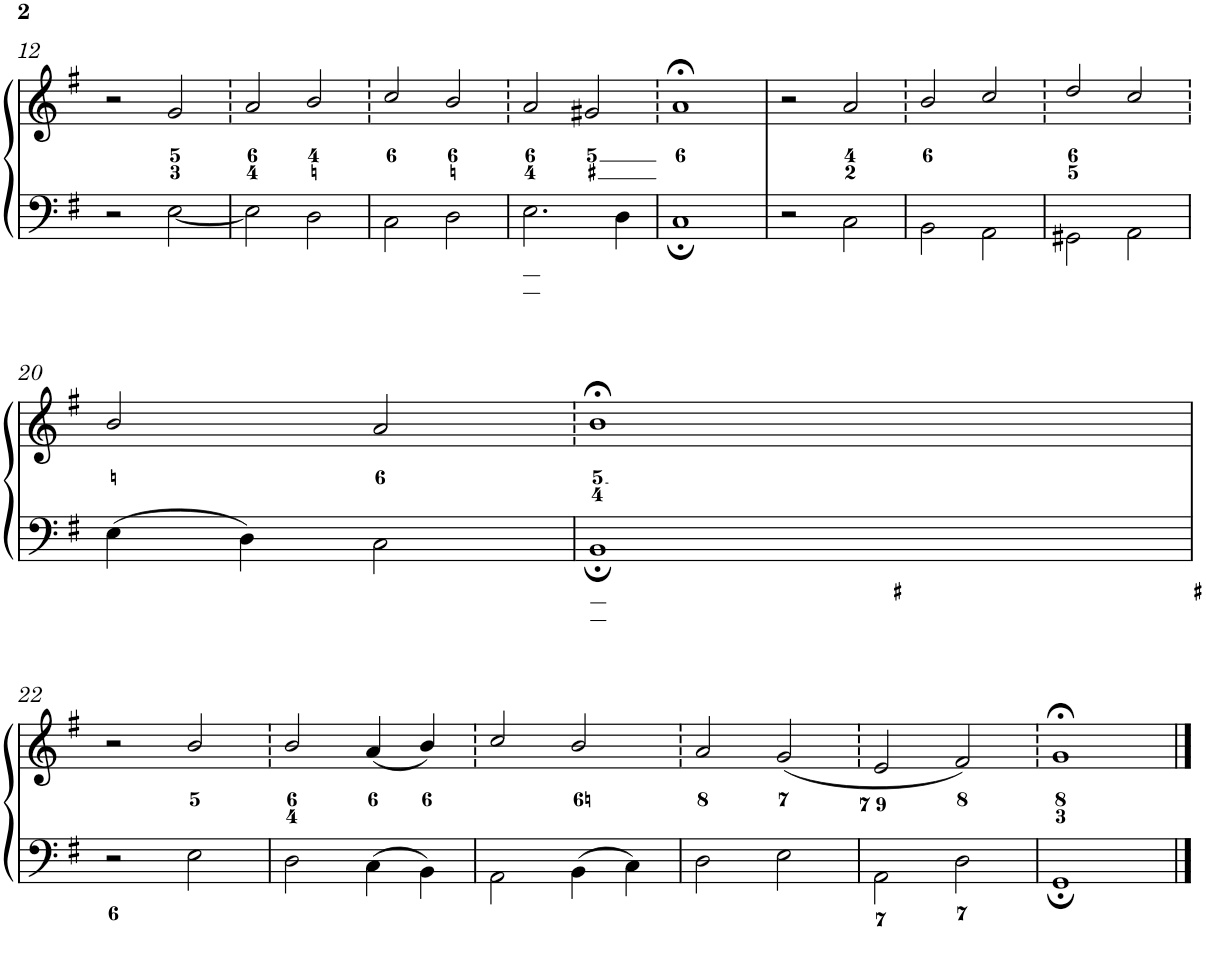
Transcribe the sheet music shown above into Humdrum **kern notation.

**kern	**kern
*part1	*part1
*staff2	*staff1
*I"Piano	*
*I'Pno.	*
!!LO:PB:g=z
*clefF4	*clefG2
*k[f#]	*k[f#]
*G:	*G:
*M4/4	*M4/4
*met(c)	*met(c)
=12	=12
2r	2r
[<2E\	2g/
=13	=13
2E\]	2a/
2D\	2b/
=14	=14
2C\	2cc/
2D\	2b/
=15	=15
2.E\	2a/
.	2g#X/
4D\	.
=16	=16
1C;	1a;<
=17	=17
2r	2r
2C\	2a/
=18	=18
2BB\	2b/
2AA\	2cc/
=19	=19
2GG#X\	2dd/
2AA\	2cc/
!!LO:LB:g=z
=20	=20
4E\	2b/
4D\	.
2C\	2a/
=21	=21
1BB;	1b;<
!!LO:LB:g=z
=22	=22
2r	2r
2E\	2b/
=23	=23
2D\	2b/
4C\	(4a/
4BB\	4b/)
=24	=24
2AA\	2cc/
4BB\	2b/
4C\	.
=25	=25
2D\	2a/
2E\	(2g/
=26	=26
2AA\	2e/
2D\	2f#/)
=27	=27
1GG;	1g;<
==	==
*-	*-
